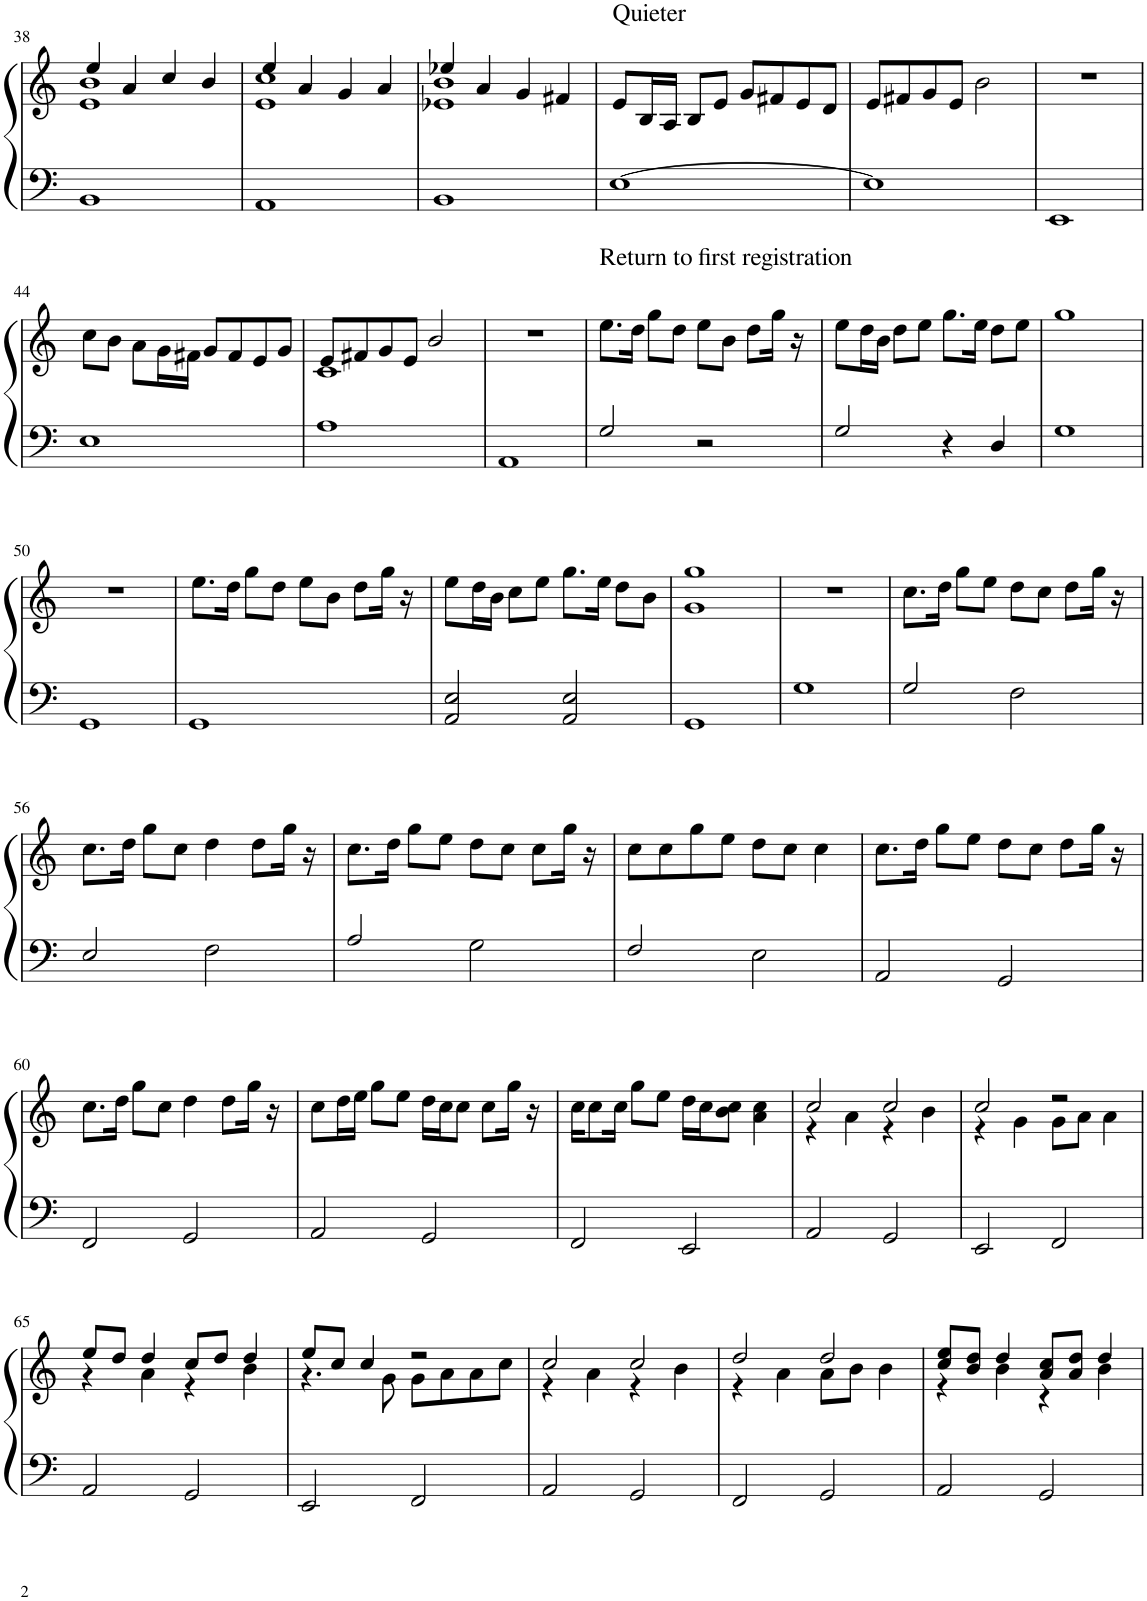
**kern	**kern
*part1	*part1
*staff2	*staff1
*I"Pipe Organ	*
*I'Org.	*
!!LO:PB:g=z
*clefF4	*clefG2
*k[]	*k[]
*M4/4	*M4/4
=38	=38
*	*^
1BB	4ee/	1e 1b
.	4a/	.
.	4cc/	.
.	4b/	.
=39	=39	=39
1AA	4ee/	1e 1cc
.	4a/	.
.	4g/	.
.	4a/	.
=40	=40	=40
1BB	4ee-X/	1e-X 1b
.	4a/	.
.	4g/	.
.	4f#X/	.
*	*v	*v
=41	=41
!	!LO:TX:a:t=Quieter
[1E	8e/L
.	16B/L
.	16A/JJ
.	8B/L
.	8e/J
.	8g/L
.	8f#X/
.	8e/
.	8d/J
=42	=42
1E]	8e/L
.	8f#X/
.	8g/
.	8e/J
.	2b\
=43	=43
1EE	1r
!!LO:LB:g=z
=44	=44
1E	8cc\L
.	8b\J
.	8a\L
.	16g\L
.	16f#X\JJ
.	8g/L
.	8f#/
.	8e/
.	8g/J
=45	=45
*	*^
1A	8e/L	1c
.	8f#X/	.
.	8g/	.
.	8e/J	.
.	2b/	.
*	*v	*v
=46	=46
1AA	1r
=47	=47
!	!LO:TX:a:t=Return to first registration
2G/	8.ee\L
.	16dd\Jk
.	8gg\L
.	8dd\J
2r	8ee\L
.	8b\J
.	8dd\L
.	16gg\Jk
.	16r
=48	=48
2G/	8ee\L
.	16dd\L
.	16b\JJ
.	8dd\L
.	8ee\J
4r	8.gg\L
.	16ee\Jk
4D/	8dd\L
.	8ee\J
=49	=49
1G	1gg
!!LO:LB:g=z
=50	=50
1GG	1r
=51	=51
1GG	8.ee\L
.	16dd\Jk
.	8gg\L
.	8dd\J
.	8ee\L
.	8b\J
.	8dd\L
.	16gg\Jk
.	16r
=52	=52
2AA/ 2E/	8ee\L
.	16dd\L
.	16b\JJ
.	8cc\L
.	8ee\J
2AA/ 2E/	8.gg\L
.	16ee\Jk
.	8dd\L
.	8b\J
=53	=53
1GG	1g 1gg
=54	=54
1G	1r
=55	=55
2G/	8.cc\L
.	16dd\Jk
.	8gg\L
.	8ee\J
2F\	8dd\L
.	8cc\J
.	8dd\L
.	16gg\Jk
.	16r
!!LO:LB:g=z
=56	=56
2E/	8.cc\L
.	16dd\Jk
.	8gg\L
.	8cc\J
2F\	4dd\
.	8dd\L
.	16gg\Jk
.	16r
=57	=57
2A/	8.cc\L
.	16dd\Jk
.	8gg\L
.	8ee\J
2G\	8dd\L
.	8cc\J
.	8cc\L
.	16gg\Jk
.	16r
=58	=58
2F/	8cc\L
.	8cc\
.	8gg\
.	8ee\J
2E\	8dd\L
.	8cc\J
.	4cc\
=59	=59
2AA/	8.cc\L
.	16dd\Jk
.	8gg\L
.	8ee\J
2GG/	8dd\L
.	8cc\J
.	8dd\L
.	16gg\Jk
.	16r
!!LO:LB:g=z
=60	=60
2FF/	8.cc\L
.	16dd\Jk
.	8gg\L
.	8cc\J
2GG/	4dd\
.	8dd\L
.	16gg\Jk
.	16r
=61	=61
2AA/	8cc\L
.	16dd\L
.	16ee\JJ
.	8gg\L
.	8ee\J
2GG/	16dd\LL
.	16cc\J
.	8cc\J
.	8cc\L
.	16gg\Jk
.	16r
=62	=62
2FF/	16cc\KL
.	8cc\
.	16cc\Jk
.	8gg\L
.	8ee\J
2EE/	16dd\LL
.	16cc\J
.	8b\ 8cc\J
.	4a\ 4cc\
=63	=63
*	*^
2AA/	2cc/	4r
.	.	4a\
2GG/	2cc/	4r
.	.	4b\
=64	=64	=64
2EE/	2cc/	4r
.	.	4g\
2FF/	2r	8g\L
.	.	8a\J
.	.	4a\
!!LO:LB:g=z	!!
=65	=65	=65
2AA/	8ee/L	4r
.	8dd/J	.
.	4dd/	4a\
2GG/	8cc/L	4r
.	8dd/J	.
.	4dd/	4b\
=66	=66	=66
2EE/	8ee/L	4.r
.	8cc/J	.
.	4cc/	.
.	.	8g\
2FF/	2r	8g\L
.	.	8a\
.	.	8a\
.	.	8cc\J
=67	=67	=67
2AA/	2cc/	4r
.	.	4a\
2GG/	2cc/	4r
.	.	4b\
=68	=68	=68
2FF/	2dd/	4r
.	.	4a\
2GG/	2dd/	8a\L
.	.	8b\J
.	.	4b\
=69	=69	=69
2AA/	8cc/ 8ee/L	4r
.	8b/ 8dd/J	.
.	4dd/	4b\
2GG/	8a/ 8cc/L	4r
.	8a/ 8dd/J	.
.	4dd/	4b\
*	*v	*v
=	=
*-	*-
